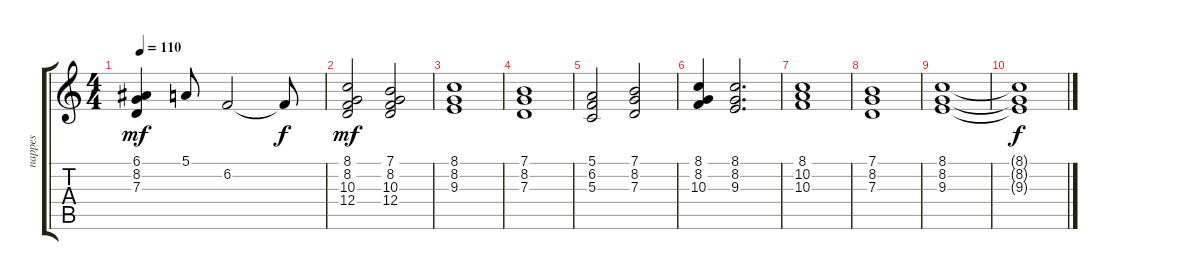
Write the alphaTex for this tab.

\track ("nappes" "nappes") {instrument pad7halo}
\staff {score tabs}
\tuning (E4 B3 G3 D3 A2 E2) {hide}
\ts (4 4)
\tempo 110
\clef g2
\ks c
(6.1 8.2 7.3).4{dy mf} 5.1.8 6.2.2 6.2{t}.8{dy f} |
(8.1 8.2 10.3 12.4).2{dy mf} (7.1 8.2 10.3 12.4).2 |
(8.1 8.2 9.3).1 |
(7.1 8.2 7.3).1 |
(5.1 6.2 5.3).2 (7.1 8.2 7.3).2 |
(8.1 8.2 10.3).4 (8.1 8.2 9.3).2{d} |
(8.1 10.2 10.3).1 |
(7.1 8.2 7.3).1 |
(8.1 8.2 9.3).1 |
(8.1{t} 8.2{t} 9.3{t}).1{dy f}
